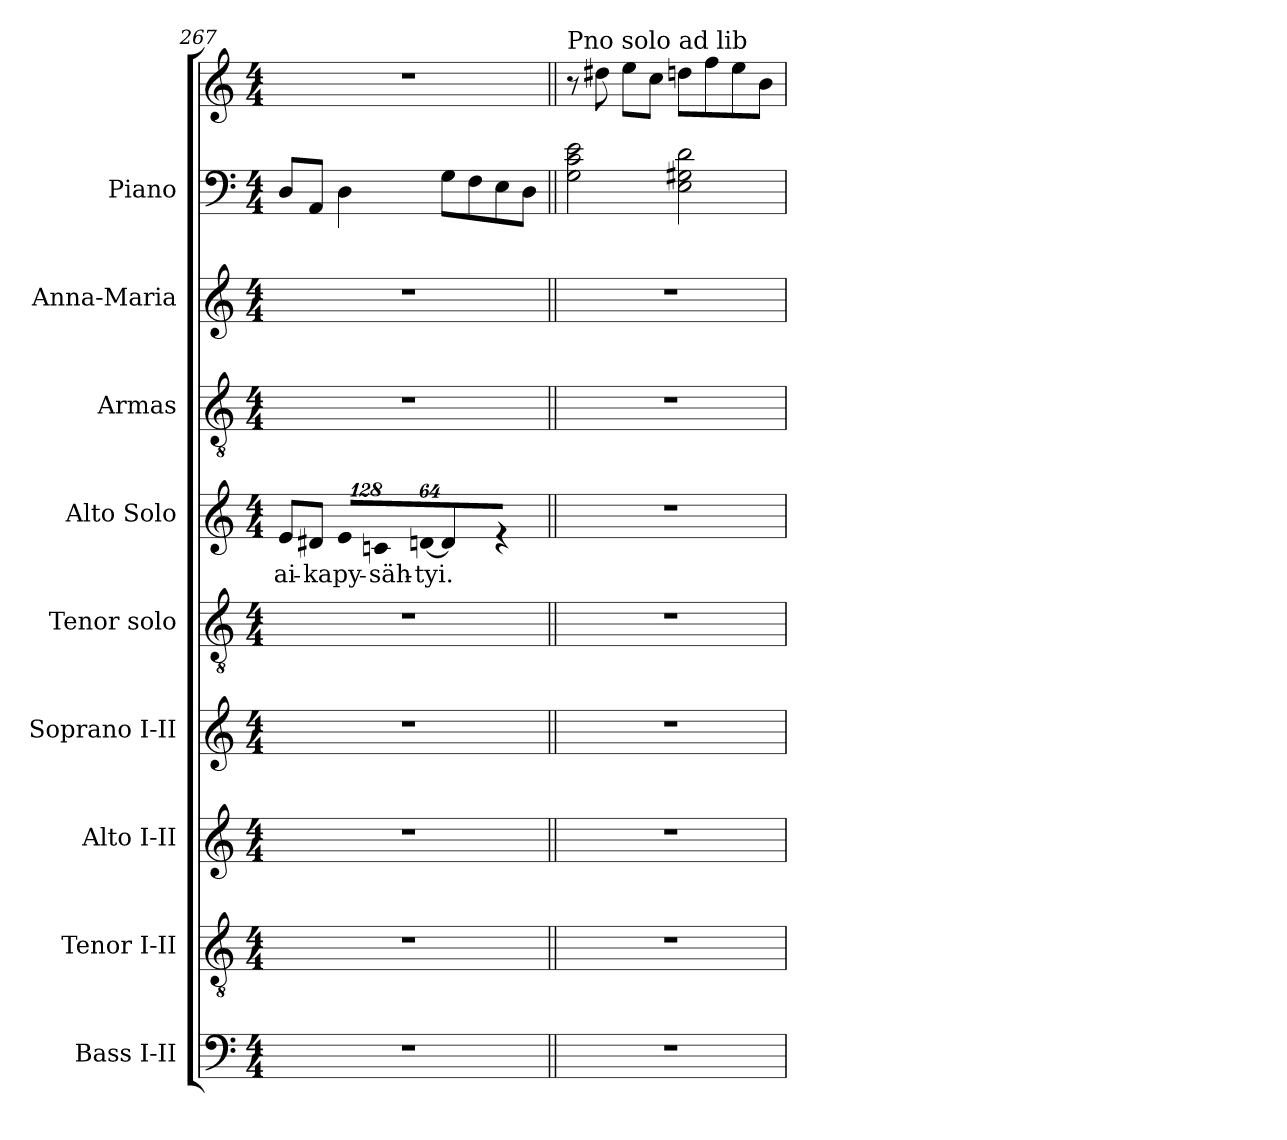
**kern	**kern	**kern	**kern	**kern	**kern	**text	**kern	**kern	**kern	**kern
*part9	*part8	*part7	*part6	*part5	*part4	*part4	*part3	*part2	*part1	*part1
*staff10	*staff9	*staff8	*staff7	*staff6	*staff5	*staff5	*staff4	*staff3	*staff2	*staff1
*I"Bass I-II	*I"Tenor I-II	*I"Alto I-II	*I"Soprano I-II	*I"Tenor solo	*I"Alto Solo	*	*I"Armas	*I"Anna-Maria	*I"Piano	*
*I'B.	*I'T.	*I'A.	*I'S.	*I'T. Solo	*I'A. Solo	*	*I'Armas	*I'A-M	*I'Pno.	*
*clefF4	*clefGv2	*clefG2	*clefG2	*clefGv2	*clefG2	*	*clefGv2	*clefG2	*clefF4	*clefG2
*	*ITrd7c12	*	*	*ITrd7c12	*	*	*ITrd7c12	*	*	*
*k[]	*k[]	*k[]	*k[]	*k[]	*k[]	*	*k[]	*k[]	*k[]	*k[]
*C:	*C:	*C:	*C:	*C:	*C:	*	*C:	*C:	*C:	*C:
*M4/4	*M4/4	*M4/4	*M4/4	*M4/4	*M4/4	*	*M4/4	*M4/4	*M4/4	*M4/4
=267	=267	=267	=267	=267	=267	=267	=267	=267	=267	=267
!	!	!	!	!	!	!LO:LY:b:color=#000000	!	!	!	!
1r	1r	1r	1r	1r	8ei/L	ai-	1r	1r	8Di/L	1r
!	!	!	!	!	!	!LO:LY:b:color=#000000	!	!	!	!
.	.	.	.	.	8d#Xi/J	-ka	.	.	8AAi/J	.
*	*	*	*	*	*Xbrackettup	*	*	*	*	*
!	!	!	!	!	!LO:N:vis=8	!	!	!	!	!
!	!	!	!	!	!	!LO:LY:b:color=#000000	!	!	!	!
.	.	.	.	.	1024%85ei/L	py-	.	.	4Di\	.
!	!	!	!	!	!LO:N:vis=8	!	!	!	!	!
!	!	!	!	!	!	!LO:LY:b:color=#000000	!	!	!	!
.	.	.	.	.	1024%85cni/	-säh-	.	.	.	.
!	!	!	!	!	!LO:N:vis=8	!	!	!	!	!
!	!	!	!	!	!	!LO:LY:b:color=#000000	!	!	!	!
.	.	.	.	.	[<512%43dni/J	-tyi.	.	.	.	.
.	.	.	.	.	4di/]	.	.	.	8Gi\L	.
.	.	.	.	.	.	.	.	.	8Fi\	.
.	.	.	.	.	4r	.	.	.	8Ei\	.
.	.	.	.	.	.	.	.	.	8Di\J	.
!!LO:PB:g=z
=268||	=268||	=268||	=268||	=268||	=268||	=268||	=268||	=268||	=268||	=268||
!	!	!	!	!	!	!	!	!	!	!LO:TX:a:t=Pno solo ad lib
1r	1r	1r	1r	1r	1r	.	1r	1r	2Gi\ 2ci 2ei	8r
.	.	.	.	.	.	.	.	.	.	8dd#Xi\
.	.	.	.	.	.	.	.	.	.	8eei\L
.	.	.	.	.	.	.	.	.	.	8cci\J
.	.	.	.	.	.	.	.	.	2Ei\ 2G#Xi 2di	8ddni\L
.	.	.	.	.	.	.	.	.	.	8ffi\
.	.	.	.	.	.	.	.	.	.	8eei\
.	.	.	.	.	.	.	.	.	.	8bi\J
=	=	=	=	=	=	=	=	=	=	=
*-	*-	*-	*-	*-	*-	*-	*-	*-	*-	*-
